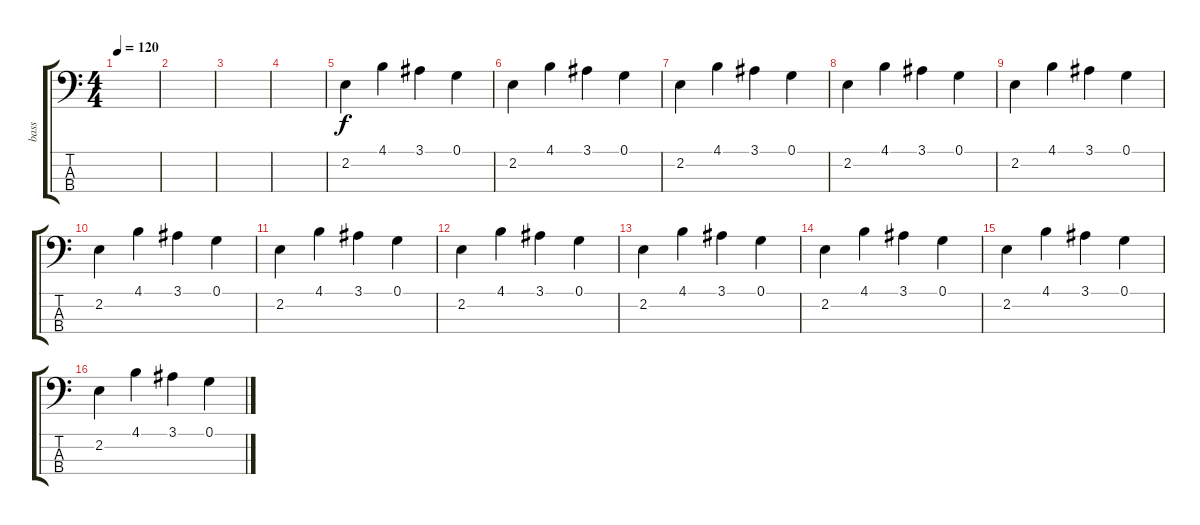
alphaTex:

\track ("bass" "bass") {instrument electricbassfinger}
\staff {score tabs}
\tuning (G2 D2 A1 E1) {hide}
\ts (4 4)
\tempo 120
\clef f4
\ks c
|
|
|
|
2.2.4 4.1.4 3.1.4 0.1.4 |
2.2.4 4.1.4 3.1.4 0.1.4 |
2.2.4 4.1.4 3.1.4 0.1.4 |
2.2.4 4.1.4 3.1.4 0.1.4 |
2.2.4 4.1.4 3.1.4 0.1.4 |
2.2.4 4.1.4 3.1.4 0.1.4 |
2.2.4 4.1.4 3.1.4 0.1.4 |
2.2.4 4.1.4 3.1.4 0.1.4 |
2.2.4 4.1.4 3.1.4 0.1.4 |
2.2.4 4.1.4 3.1.4 0.1.4 |
2.2.4 4.1.4 3.1.4 0.1.4 |
2.2.4 4.1.4 3.1.4 0.1.4
